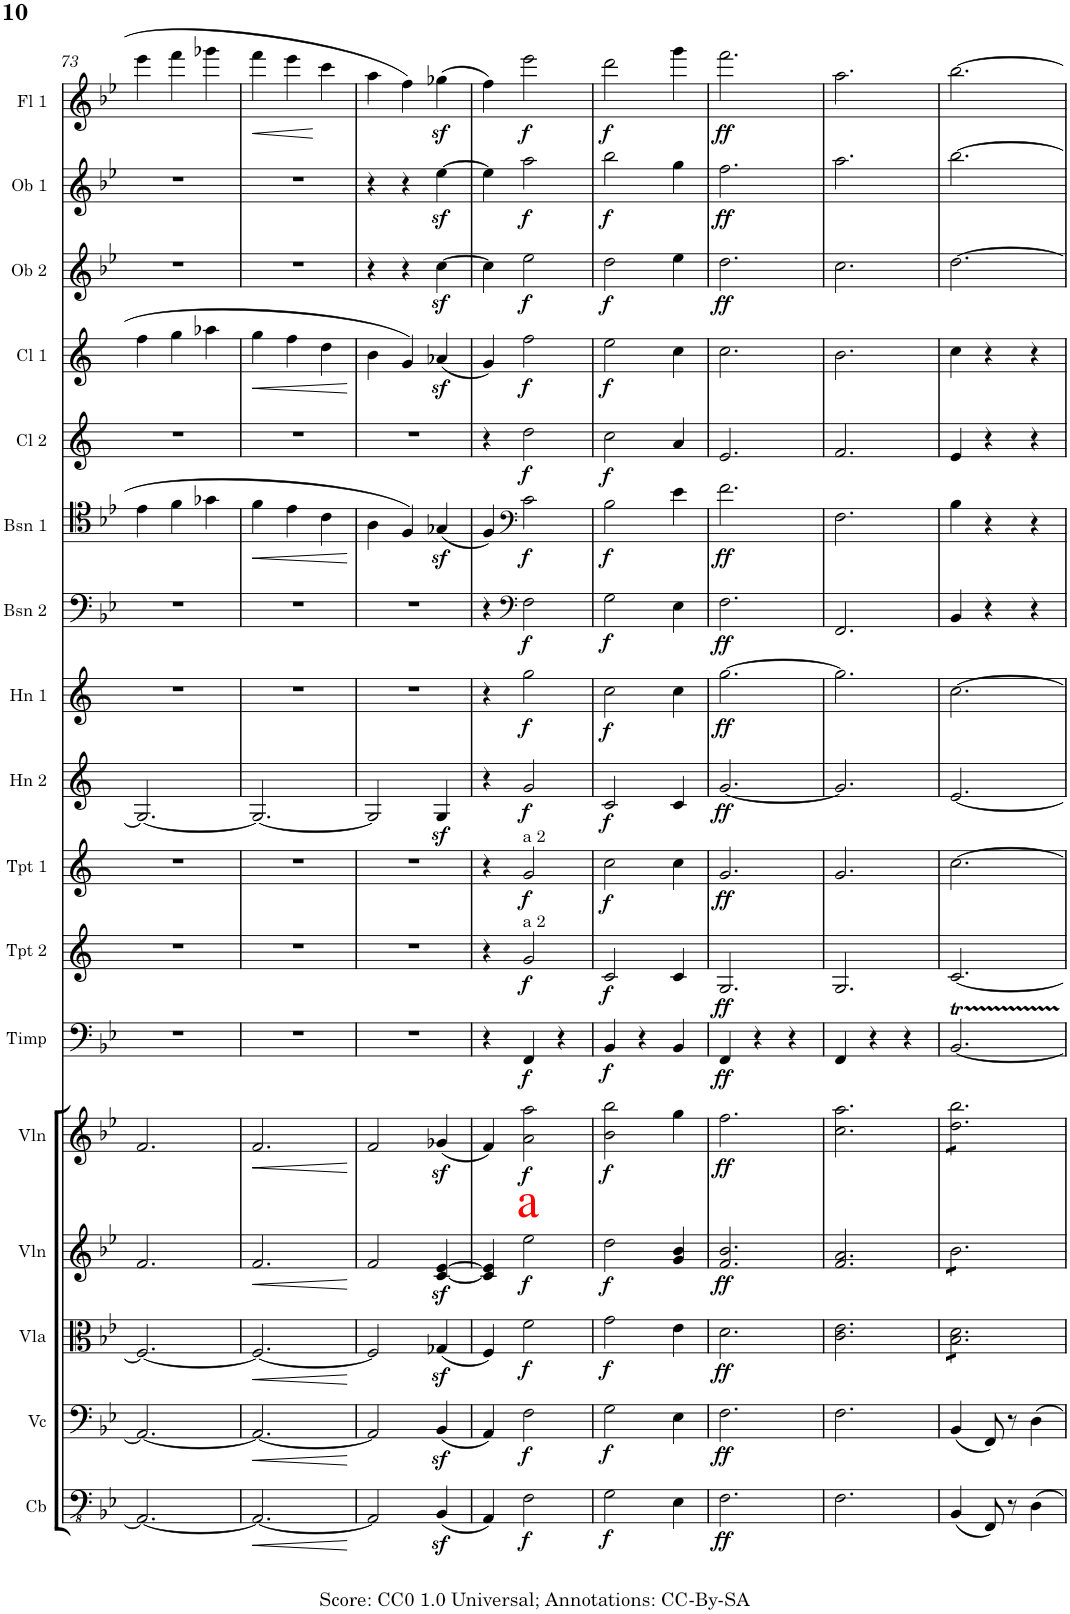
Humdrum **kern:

**kern	**dynam	**kern	**dynam	**kern	**dynam	**kern	**dynam	**kern	**text	**dynam	**kern	**dynam	**kern	**dynam	**kern	**dynam	**kern	**dynam	**kern	**dynam	**kern	**dynam	**kern	**dynam	**kern	**dynam	**kern	**dynam	**kern	**dynam	**kern	**dynam	**kern	**dynam
*part17	*part17	*part16	*part16	*part15	*part15	*part14	*part14	*part13	*part13	*part13	*part12	*part12	*part11	*part11	*part10	*part10	*part9	*part9	*part8	*part8	*part7	*part7	*part6	*part6	*part5	*part5	*part4	*part4	*part3	*part3	*part2	*part2	*part1	*part1
*staff17	*staff17	*staff16	*staff16	*staff15	*staff15	*staff14	*staff14	*staff13	*staff13	*staff13	*staff12	*staff12	*staff11	*staff11	*staff10	*staff10	*staff9	*staff9	*staff8	*staff8	*staff7	*staff7	*staff6	*staff6	*staff5	*staff5	*staff4	*staff4	*staff3	*staff3	*staff2	*staff2	*staff1	*staff1
*I"Contrabass	*	*I"Violoncello	*	*I"Viola	*	*I"Violin	*	*I"Violin	*	*	*I"Timpani	*	*I"Bb Trumpet 2	*	*I"Bb Trumpet 1	*	*I"Bb (basso) Horn 2	*	*I"Bb (basso) Horn 1	*	*I"Bassoon 2	*	*I"Bassoon 1	*	*I"Bb Clarinet 2	*	*I"Bb Clarinet 1	*	*I"Oboe 2	*	*I"Oboe 1	*	*I"Flute 1	*
*I'Cb	*	*I'Vc	*	*I'Vla	*	*I'Vln	*	*I'Vln	*	*	*I'Timp	*	*I'Tpt 2	*	*I'Tpt 1	*	*I'Hn 2	*	*I'Hn 1	*	*I'Bsn 2	*	*I'Bsn 1	*	*I'Cl 2	*	*I'Cl 1	*	*I'Ob 2	*	*I'Ob 1	*	*I'Fl 1	*
!!LO:PB:g=z
*clefFv4	*	*clefF4	*	*clefC3	*	*clefG2	*	*clefG2	*	*	*clefF4	*	*clefG2	*	*clefG2	*	*clefG2	*	*clefG2	*	*clefF4	*	*clefC4	*	*clefG2	*	*clefG2	*	*clefG2	*	*clefG2	*	*clefG2	*
*	*	*	*	*	*	*	*	*	*	*	*	*	*Trd1c2	*	*Trd1c2	*	*Trd8c14	*	*Trd8c14	*	*	*	*	*	*Trd1c2	*	*Trd1c2	*	*	*	*	*	*	*
*k[b-e-]	*	*k[b-e-]	*	*k[b-e-]	*	*k[b-e-]	*	*k[b-e-]	*	*	*k[b-e-]	*	*k[]	*	*k[]	*	*k[]	*	*k[]	*	*k[b-e-]	*	*k[b-e-]	*	*k[]	*	*k[]	*	*k[b-e-]	*	*k[b-e-]	*	*k[b-e-]	*
*M3/4	*	*M3/4	*	*M3/4	*	*M3/4	*	*M3/4	*	*	*M3/4	*	*M3/4	*	*M3/4	*	*M3/4	*	*M3/4	*	*M3/4	*	*M3/4	*	*M3/4	*	*M3/4	*	*M3/4	*	*M3/4	*	*M3/4	*
=73	=73	=73	=73	=73	=73	=73	=73	=73	=73	=73	=73	=73	=73	=73	=73	=73	=73	=73	=73	=73	=73	=73	=73	=73	=73	=73	=73	=73	=73	=73	=73	=73	=73	=73
2.AAA/_	.	2.AA/_	.	2.F/_	.	2.f/	.	2.f/	.	.	2.r	.	2.r	.	2.r	.	2.G/_	.	2.r	.	2.r	.	4e-\	.	2.r	.	4ff\	.	2.r	.	2.r	.	4eee-\	.
.	.	.	.	.	.	.	.	.	.	.	.	.	.	.	.	.	.	.	.	.	.	.	4f\	.	.	.	4gg\	.	.	.	.	.	4fff\	.
.	.	.	.	.	.	.	.	.	.	.	.	.	.	.	.	.	.	.	.	.	.	.	4g-X\	.	.	.	4aa-X\	.	.	.	.	.	4ggg-X\	.
=74	=74	=74	=74	=74	=74	=74	=74	=74	=74	=74	=74	=74	=74	=74	=74	=74	=74	=74	=74	=74	=74	=74	=74	=74	=74	=74	=74	=74	=74	=74	=74	=74	=74	=74
!	!LO:HP:b	!	!LO:HP:b	!	!LO:HP:b	!	!LO:HP:b	!	!	!LO:HP:b	!	!	!	!	!	!	!	!	!	!	!	!	!	!LO:HP:b	!	!	!	!LO:HP:b	!	!	!	!	!	!LO:HP:b
2.AAA/_	<	2.AA/_	<	2.F/_	<	2.f/	<	2.f/	.	<	2.r	.	2.r	.	2.r	.	2.G/_	.	2.r	.	2.r	.	4f\	<	2.r	.	4gg\	<	2.r	.	2.r	.	4fff\	<
.	.	.	.	.	.	.	.	.	.	.	.	.	.	.	.	.	.	.	.	.	.	.	4e-\	.	.	.	4ff\	.	.	.	.	.	4eee-\	.
.	.	.	.	.	.	.	.	.	.	.	.	.	.	.	.	.	.	.	.	.	.	.	4c\	.	.	.	4dd\	.	.	.	.	.	4ccc\	[
.	[	.	[	.	[	.	[	.	.	[	.	.	.	.	.	.	.	.	.	.	.	.	.	[	.	.	.	[	.	.	.	.	.	.
=75	=75	=75	=75	=75	=75	=75	=75	=75	=75	=75	=75	=75	=75	=75	=75	=75	=75	=75	=75	=75	=75	=75	=75	=75	=75	=75	=75	=75	=75	=75	=75	=75	=75	=75
2AAA/]	.	2AA/]	.	2F/]	.	2f/	.	2f/	.	.	2.r	.	2.r	.	2.r	.	2G/]	.	2.r	.	2.r	.	4A\	.	2.r	.	4b\	.	4r	.	4r	.	4aa\	.
.	.	.	.	.	.	.	.	.	.	.	.	.	.	.	.	.	.	.	.	.	.	.	4F/	.	.	.	4g/	.	4r	.	4r	.	4ff\	.
(4BBB-z</	.	(4BB-z</	.	(4G-Xz</	.	[4c/z< [4e-/z<	.	(4g-Xz</	.	.	.	.	.	.	.	.	4Gz</	.	.	.	.	.	(4G-Xz</	.	.	.	(4a-Xz</	.	[4ccz<\	.	[4ee-z<\	.	(4gg-Xz<\	.
=76	=76	=76	=76	=76	=76	=76	=76	=76	=76	=76	=76	=76	=76	=76	=76	=76	=76	=76	=76	=76	=76	=76	=76	=76	=76	=76	=76	=76	=76	=76	=76	=76	=76	=76
4AAA/)	.	4AA/)	.	4F/)	.	4c/] 4e-/]	.	4f/)	.	.	4r	.	4r	.	4r	.	4r	.	4r	.	4r	.	4F/)	.	4r	.	4g/)	.	4cc\]	.	4ee-\]	.	4ff\)	.
*	*	*	*	*	*	*	*	*	*	*	*	*	*	*	*	*	*	*	*	*	*clefF4	*	*clefF4	*	*	*	*	*	*	*	*	*	*	*
!	!	!	!	!	!	!	!	!	!	!	!	!	!	!	!LO:TX:a:t=a 2	!	!	!	!	!	!	!	!	!	!	!	!	!	!	!	!	!	!	!
!	!	!	!	!	!	!	!	!	!	!	!	!	!LO:TX:a:t=a 2	!	!	!	!	!	!	!	!	!	!	!	!	!	!	!	!	!	!	!	!	!
!	!LO:DY:b	!	!LO:DY:b	!	!LO:DY:b	!	!LO:DY:b	!	!LO:LY:b:color=#FF0000	!LO:DY:b	!	!LO:DY:b	!	!LO:DY:b	!	!LO:DY:b	!	!LO:DY:b	!	!LO:DY:b	!	!LO:DY:b	!	!LO:DY:b	!	!LO:DY:b	!	!LO:DY:b	!	!LO:DY:b	!	!LO:DY:b	!	!LO:DY:b
2FF\	f	2F\	f	2f\	f	2ee-\	f	2a\ 2aa\	a	f	4FF/	f	2g/	f	2g/	f	2g/	f	2gg\	f	2F\	f	2c\	f	2dd\	f	2ff\	f	2ee-\	f	2aa\	f	2eee-\	f
.	.	.	.	.	.	.	.	.	.	.	4r	.	.	.	.	.	.	.	.	.	.	.	.	.	.	.	.	.	.	.	.	.	.	.
=77	=77	=77	=77	=77	=77	=77	=77	=77	=77	=77	=77	=77	=77	=77	=77	=77	=77	=77	=77	=77	=77	=77	=77	=77	=77	=77	=77	=77	=77	=77	=77	=77	=77	=77
!	!LO:DY:b	!	!LO:DY:b	!	!LO:DY:b	!	!LO:DY:b	!	!	!LO:DY:b	!	!LO:DY:b	!	!LO:DY:b	!	!LO:DY:b	!	!LO:DY:b	!	!LO:DY:b	!	!LO:DY:b	!	!LO:DY:b	!	!LO:DY:b	!	!LO:DY:b	!	!LO:DY:b	!	!LO:DY:b	!	!LO:DY:b
2GG\	f	2G\	f	2g\	f	2dd\	f	2b-\ 2bb-\	.	f	4BB-/	f	2c/	f	2cc\	f	2c/	f	2cc\	f	2G\	f	2B-\	f	2cc\	f	2ee\	f	2dd\	f	2bb-\	f	2ddd\	f
.	.	.	.	.	.	.	.	.	.	.	4r	.	.	.	.	.	.	.	.	.	.	.	.	.	.	.	.	.	.	.	.	.	.	.
4EE-\	.	4E-\	.	4e-\	.	4g/ 4b-/	.	4gg\	.	.	4BB-/	.	4c/	.	4cc\	.	4c/	.	4cc\	.	4E-\	.	4e-\	.	4a/	.	4cc\	.	4ee-\	.	4gg\	.	4ggg\	.
=78	=78	=78	=78	=78	=78	=78	=78	=78	=78	=78	=78	=78	=78	=78	=78	=78	=78	=78	=78	=78	=78	=78	=78	=78	=78	=78	=78	=78	=78	=78	=78	=78	=78	=78
!	!LO:DY:b	!	!LO:DY:b	!	!LO:DY:b	!	!LO:DY:b	!	!	!LO:DY:b	!	!LO:DY:b	!	!LO:DY:b	!	!LO:DY:b	!	!LO:DY:b	!	!LO:DY:b	!	!LO:DY:b	!	!LO:DY:b	!	!	!	!	!	!LO:DY:b	!	!LO:DY:b	!	!LO:DY:b
2.FF\	ff	2.F\	ff	2.d\	ff	2.f/ 2.b-/	ff	2.ff\	.	ff	4FF/	ff	2.G/	ff	2.g/	ff	[2.g/	ff	[2.gg\	ff	2.F\	ff	2.f\	ff	2.e/	.	2.cc\	.	2.dd\	ff	2.ff\	ff	2.fff\	ff
.	.	.	.	.	.	.	.	.	.	.	4r	.	.	.	.	.	.	.	.	.	.	.	.	.	.	.	.	.	.	.	.	.	.	.
.	.	.	.	.	.	.	.	.	.	.	4r	.	.	.	.	.	.	.	.	.	.	.	.	.	.	.	.	.	.	.	.	.	.	.
=79	=79	=79	=79	=79	=79	=79	=79	=79	=79	=79	=79	=79	=79	=79	=79	=79	=79	=79	=79	=79	=79	=79	=79	=79	=79	=79	=79	=79	=79	=79	=79	=79	=79	=79
2.FF\	.	2.F\	.	2.c\ 2.e-\	.	2.f/ 2.a/	.	2.cc\ 2.aa\	.	.	4FF/	.	2.G/	.	2.g/	.	2.g/]	.	2.gg\]	.	2.FF/	.	2.F\	.	2.f/	.	2.b\	.	2.cc\	.	2.aa\	.	2.aa\	.
.	.	.	.	.	.	.	.	.	.	.	4r	.	.	.	.	.	.	.	.	.	.	.	.	.	.	.	.	.	.	.	.	.	.	.
.	.	.	.	.	.	.	.	.	.	.	4r	.	.	.	.	.	.	.	.	.	.	.	.	.	.	.	.	.	.	.	.	.	.	.
=80	=80	=80	=80	=80	=80	=80	=80	=80	=80	=80	=80	=80	=80	=80	=80	=80	=80	=80	=80	=80	=80	=80	=80	=80	=80	=80	=80	=80	=80	=80	=80	=80	=80	=80
*	*	*	*	*tremolo	*	*	*	*	*	*	*	*	*	*	*	*	*	*	*	*	*	*	*	*	*	*	*	*	*	*	*	*	*	*
*	*	*	*	*	*	*tremolo	*	*	*	*	*	*	*	*	*	*	*	*	*	*	*	*	*	*	*	*	*	*	*	*	*	*	*	*
*	*	*	*	*	*	*	*	*tremolo	*	*	*	*	*	*	*	*	*	*	*	*	*	*	*	*	*	*	*	*	*	*	*	*	*	*
(4BBB-/	.	(4BB-/	.	8B-\ 8d\L	.	8b-\L	.	8dd\ 8bb-\L	.	.	[2.BB-T/	.	[2.c/	.	[2.cc\	.	[2.e/	.	[2.cc\	.	4BB-/	.	4B-\	.	4e/	.	4cc\	.	[2.dd\	.	[2.bb-\	.	[2.bb-\	.
.	.	.	.	8B-\ 8d\	.	8b-\	.	8dd\ 8bb-\	.	.	.	.	.	.	.	.	.	.	.	.	.	.	.	.	.	.	.	.	.	.	.	.	.	.
8FFF/)	.	8FF/)	.	8B-\ 8d\	.	8b-\	.	8dd\ 8bb-\	.	.	.	.	.	.	.	.	.	.	.	.	4r	.	4r	.	4r	.	4r	.	.	.	.	.	.	.
8r	.	8r	.	8B-\ 8d\	.	8b-\	.	8dd\ 8bb-\	.	.	.	.	.	.	.	.	.	.	.	.	.	.	.	.	.	.	.	.	.	.	.	.	.	.
4DD\	.	4D\	.	8B-\ 8d\	.	8b-\	.	8dd\ 8bb-\	.	.	.	.	.	.	.	.	.	.	.	.	4r	.	4r	.	4r	.	4r	.	.	.	.	.	.	.
.	.	.	.	8B-\ 8d\J	.	8b-\J	.	8dd\ 8bb-\J	.	.	.	.	.	.	.	.	.	.	.	.	.	.	.	.	.	.	.	.	.	.	.	.	.	.
*	*	*	*	*	*	*	*	*Xtremolo	*	*	*	*	*	*	*	*	*	*	*	*	*	*	*	*	*	*	*	*	*	*	*	*	*	*
*	*	*	*	*	*	*Xtremolo	*	*	*	*	*	*	*	*	*	*	*	*	*	*	*	*	*	*	*	*	*	*	*	*	*	*	*	*
*	*	*	*	*Xtremolo	*	*	*	*	*	*	*	*	*	*	*	*	*	*	*	*	*	*	*	*	*	*	*	*	*	*	*	*	*	*
=	=	=	=	=	=	=	=	=	=	=	=	=	=	=	=	=	=	=	=	=	=	=	=	=	=	=	=	=	=	=	=	=	=	=
*-	*-	*-	*-	*-	*-	*-	*-	*-	*-	*-	*-	*-	*-	*-	*-	*-	*-	*-	*-	*-	*-	*-	*-	*-	*-	*-	*-	*-	*-	*-	*-	*-	*-	*-
